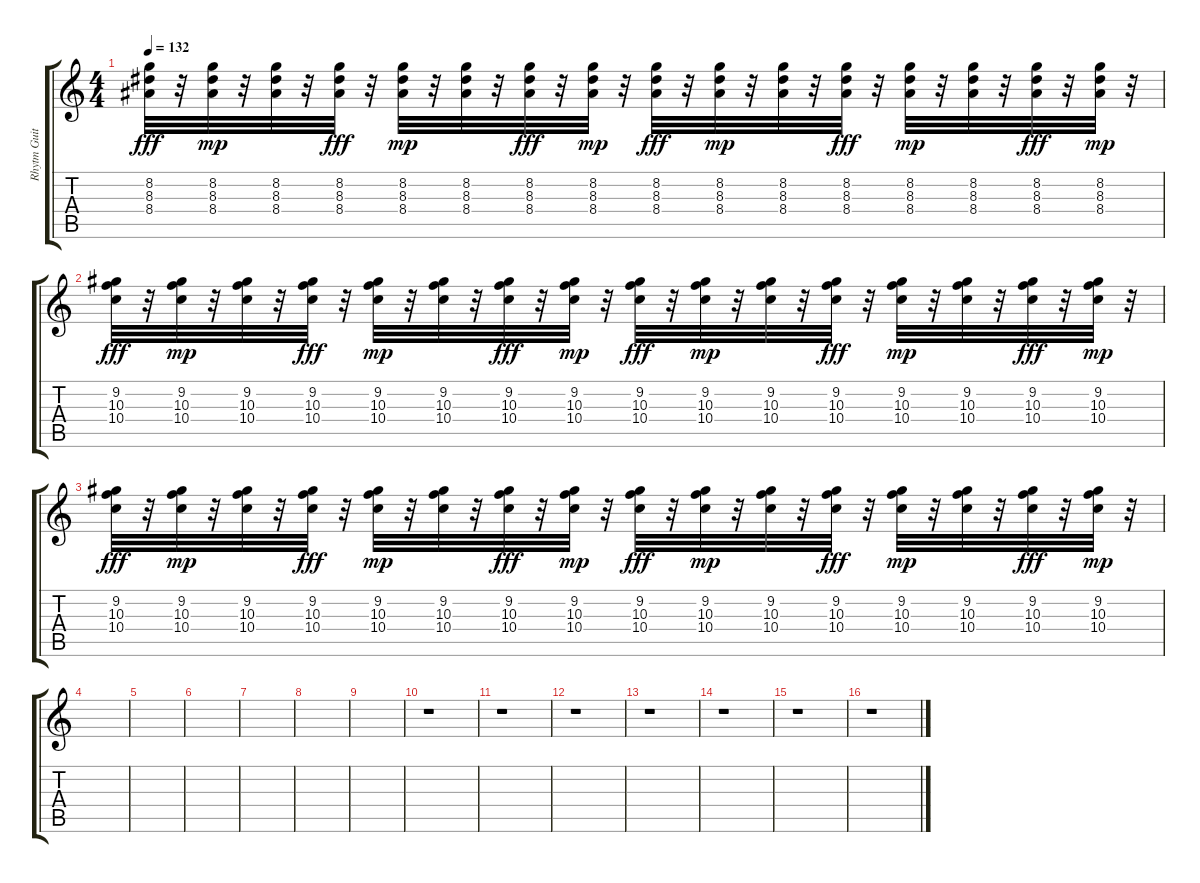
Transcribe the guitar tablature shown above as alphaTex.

\track ("Rhytm Guitar" "Rhytm Guit") {instrument acousticguitarsteel}
\staff {score tabs}
\tuning (E4 B3 G3 D3 A2 E2) {hide}
\ts (4 4)
\tempo 132
\clef g2
\ks c
(8.2 8.3 8.4).32{dy fff} r.32 (8.2 8.3 8.4).32{dy mp} r.32 (8.2 8.3 8.4).32 r.32 (8.2 8.3 8.4).32{dy fff} r.32 (8.2 8.3 8.4).32{dy mp} r.32 (8.2 8.3 8.4).32 r.32 (8.2 8.3 8.4).32{dy fff} r.32 (8.2 8.3 8.4).32{dy mp} r.32 (8.2 8.3 8.4).32{dy fff} r.32 (8.2 8.3 8.4).32{dy mp} r.32 (8.2 8.3 8.4).32 r.32 (8.2 8.3 8.4).32{dy fff} r.32 (8.2 8.3 8.4).32{dy mp} r.32 (8.2 8.3 8.4).32 r.32 (8.2 8.3 8.4).32{dy fff} r.32 (8.2 8.3 8.4).32{dy mp} r.32 |
(9.2 10.3 10.4).32{dy fff} r.32 (9.2 10.3 10.4).32{dy mp} r.32 (9.2 10.3 10.4).32 r.32 (9.2 10.3 10.4).32{dy fff} r.32 (9.2 10.3 10.4).32{dy mp} r.32 (9.2 10.3 10.4).32 r.32 (9.2 10.3 10.4).32{dy fff} r.32 (9.2 10.3 10.4).32{dy mp} r.32 (9.2 10.3 10.4).32{dy fff} r.32 (9.2 10.3 10.4).32{dy mp} r.32 (9.2 10.3 10.4).32 r.32 (9.2 10.3 10.4).32{dy fff} r.32 (9.2 10.3 10.4).32{dy mp} r.32 (9.2 10.3 10.4).32 r.32 (9.2 10.3 10.4).32{dy fff} r.32 (9.2 10.3 10.4).32{dy mp} r.32 |
(9.2 10.3 10.4).32{dy fff} r.32 (9.2 10.3 10.4).32{dy mp} r.32 (9.2 10.3 10.4).32 r.32 (9.2 10.3 10.4).32{dy fff} r.32 (9.2 10.3 10.4).32{dy mp} r.32 (9.2 10.3 10.4).32 r.32 (9.2 10.3 10.4).32{dy fff} r.32 (9.2 10.3 10.4).32{dy mp} r.32 (9.2 10.3 10.4).32{dy fff} r.32 (9.2 10.3 10.4).32{dy mp} r.32 (9.2 10.3 10.4).32 r.32 (9.2 10.3 10.4).32{dy fff} r.32 (9.2 10.3 10.4).32{dy mp} r.32 (9.2 10.3 10.4).32 r.32 (9.2 10.3 10.4).32{dy fff} r.32 (9.2 10.3 10.4).32{dy mp} r.32 |
|
|
|
|
|
|
r.1 |
r.1 |
r.1 |
r.1 |
r.1 |
r.1 |
r.1
